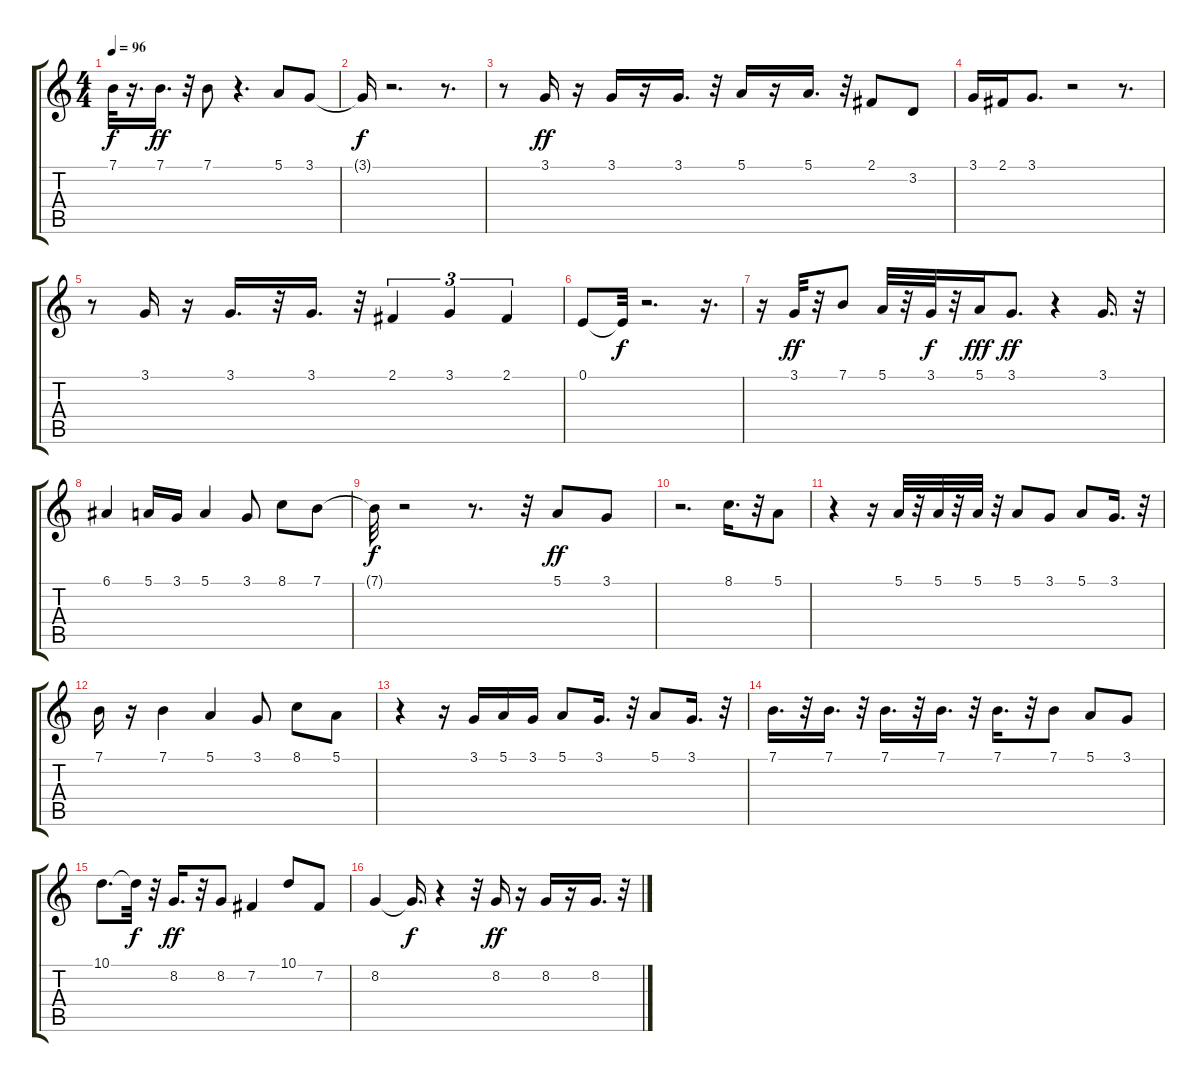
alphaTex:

\track "" {instrument flute}
\staff {score tabs}
\tuning (E4 B3 G3 D3 A2 E2) {hide}
\ts (4 4)
\tempo 96
\clef g2
\ks c
7.1{t}.32{dy f} r.16{d} 7.1.16{d dy ff} r.32 7.1.8 r.4{d} 5.1.8 3.1.8 |
3.1{t}.16{dy f} r.2{d} r.8{d} |
r.8 3.1.16{dy ff} r.16 3.1.16 r.16 3.1.16{d} r.32 5.1.16 r.16 5.1.16{d} r.32 2.1.8 3.2.8 |
3.1.16 2.1.16 3.1.8{d} r.2 r.8{d} |
r.8 3.1.16 r.16 3.1.16{d} r.32 3.1.16{d} r.32 2.1.4{tu (3 2)} 3.1.4{tu (3 2)} 2.1.4{tu (3 2)} |
0.1.8 0.1{t}.32{dy f} r.2{d} r.16{d} |
r.16 3.1.32{dy ff} r.32 7.1.8 5.1.32 r.32 3.1.32{dy f} r.32 5.1.16{dy fff} 3.1.8{d dy ff} r.4 3.1.16{d} r.32 |
6.1.4 5.1.16 3.1.16 5.1.4 3.1.8 8.1.8 7.1.8 |
7.1{t}.32{dy f} r.2 r.8{d} r.32 5.1.8{dy ff} 3.1.8 |
r.2{d} 8.1.16{d} r.32 5.1.8 |
r.4 r.16 5.1.32 r.32 5.1.32 r.32 5.1.32 r.32 5.1.8 3.1.8 5.1.8 3.1.16{d} r.32 |
7.1.16 r.16 7.1.4 5.1.4 3.1.8 8.1.8 5.1.8 |
r.4 r.16 3.1.16 5.1.16 3.1.16 5.1.8 3.1.16{d} r.32 5.1.8 3.1.16{d} r.32 |
7.1.16{d} r.32 7.1.16{d} r.32 7.1.16{d} r.32 7.1.16{d} r.32 7.1.16{d} r.32 7.1.8 5.1.8 3.1.8 |
10.1.8{d} 10.1{t}.32{dy f} r.32 8.2.16{d dy ff} r.32 8.2.8 7.2.4 10.1.8 7.2.8 |
8.2.4 8.2{t}.16{d dy f} r.4 r.32 8.2.16{dy ff} r.16 8.2.16 r.16 8.2.16{d} r.32
